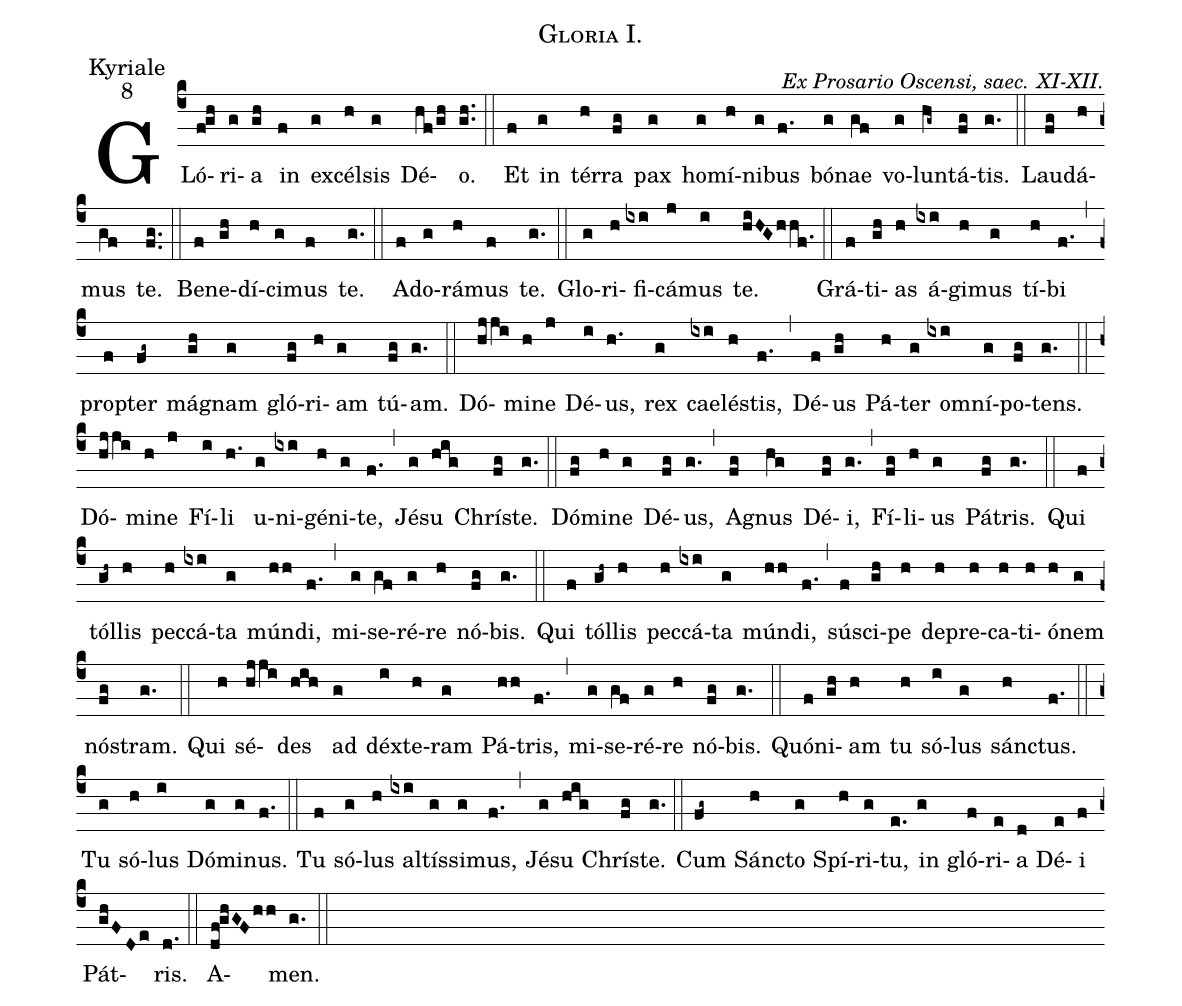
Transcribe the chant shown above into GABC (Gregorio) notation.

name:Gloria I.;
office-part:Kyriale;
mode:8;
commentary:Ex Prosario Oscensi, saec. XI-XII.;
%%
(c4) GLó(f!gh)ri(g)a(gh) in(f) ex(g)cél(h)sis(g) Dé(hf/gh)o.(gh..) (::) Et(f) in(g) tér(h)ra(fg) pax(g) ho(g)mí(h)ni(g)bus(f.) bó(g)nae(gf) vo(g)lun(hg~)tá(fg)tis.(g.) (::) Lau(fg)dá(h)mus(gf) te.(fg..) (::) Be(f)ne(gh)dí(h)ci(g)mus(f) te.(g.) (::) A(f)do(g)rá(h)mus(f) te.(g.) (::) Glo(g)ri(h)fi(ixi)cá(j)mus(i) te.(hiHGhhf.) (::) Grá(f)ti(gh)as(h) á(ixi)gi(h)mus(g) tí(h)bi(f.) (,) pro(f)pter(fg~) má(gh)gnam(g) gló(fg)ri(h)am(g) tú(fg)am.(g.) (::) Dó(hjji)mi(h)ne(j) Dé(i)us,(h.) rex(g) cae(ixi)lés(h)tis,(f.) (,) Dé(f)us(gh) Pá(h)ter(g) o(ixi)mní(g)po(fg)tens.(g.) (::) Dó(hjji)mi(h)ne(j) Fí(i)li(h.) u(g)ni(ixi)gé(h)ni(g)te,(f.) (,) Jé(g)su(hig) Chrí(fg)ste.(g.) (::) Dó(fg)mi(h)ne(g) Dé(fg)us,(g.) (,) A(fg)gnus(hg) Dé(fg)i,(g.) (,) Fí(fg)li(h)us(g) Pá(fg)tris.(g.) (::) Qui(f) tól(gh~)lis(h) pec(h)cá(ixi)ta(g) mún(hh)di,(f.) (,) mi(g)se(gf)ré(g)re(h) nó(fg)bis.(g.) (::) Qui(f) tól(gh~)lis(h) pec(h)cá(ixi)ta(g) mún(hh)di,(f.) (,) sú(f)sci(gh)pe(h) de(h)pre(h)ca(h)ti(h)ó(h)nem(g) nó(fg)stram.(g.) (::) Qui(h) sé(hjji)des(hih) ad(g) déx(i)te(h)ram(g) Pá(hh)tris,(f.) (,) mi(g)se(gf)ré(g)re(h) nó(fg)bis.(g.) (::) Quó(f)ni(gh)am(h) tu(h) só(i)lus(g) sán(h)ctus.(f.) (::) Tu(g) só(h)lus(i) Dó(g)mi(g)nus.(f.) (::) Tu(f) só(g)lus(h) al(ixi)tís(g)si(g)mus,(f.) (,) Jé(g)su(hig) Chrís(fg)te.(g.) (::) Cum(fg~) Sán(h)cto(g) Spí(h)ri(g)tu,(e.) in(g) gló(f)ri(e)a(d) Dé(e)i(f) Pát(ghFDe)ris.(d.) (::) A(df!ghGF/hh)men.(g.) (::)
